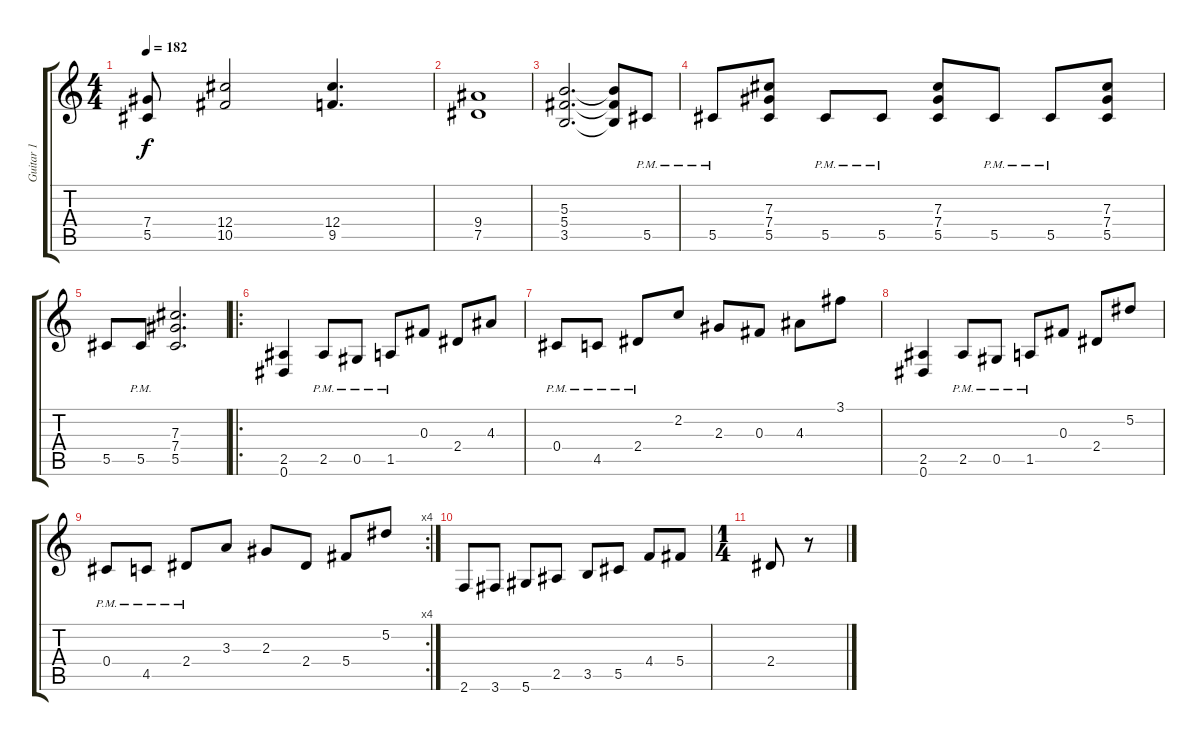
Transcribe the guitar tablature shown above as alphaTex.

\track ("Guitar 1" "Guitar 1") {instrument overdrivenguitar}
\staff {score tabs}
\tuning (Eb4 Bb3 Gb3 Db3 Ab2 Eb2) {hide}
\ts (4 4)
\tempo 182
\clef g2
\ks c
(7.4{t} 5.5{t}).8{dy f} (12.4 10.5).2 (12.4 9.5).4{d} |
(9.4 7.5).1 |
(5.3 5.4 3.5).2{d} (5.3{t} 5.4{t} 3.5{t}).8 5.5{pm}.8 |
5.5{pm}.8 (7.3 7.4 5.5).8 5.5{pm}.8 5.5{pm}.8 (7.3 7.4 5.5).8 5.5{pm}.8 5.5{pm}.8 (7.3 7.4 5.5).8 |
5.5.8 5.5{pm}.8 (7.3 7.4 5.5).2{d} |
\ro
(2.5 0.6).4 2.5{pm}.8 0.5{pm}.8 1.5{pm}.8 0.3.8 2.4.8 4.3.8 |
0.4{pm}.8 4.5{pm}.8 2.4{pm}.8 2.2.8 2.3.8 0.3.8 4.3.8 3.1.8 |
(2.5 0.6).4 2.5{pm}.8 0.5{pm}.8 1.5{pm}.8 0.3.8 2.4.8 5.2.8 |
\rc 4
0.4{pm}.8 4.5{pm}.8 2.4{pm}.8 3.3.8 2.3.8 2.4.8 5.4.8 5.2.8 |
2.6.8 3.6.8 5.6.8 2.5.8 3.5.8 5.5.8 4.4.8 5.4.8 |
\ts (1 4)
2.4.8 r.8
